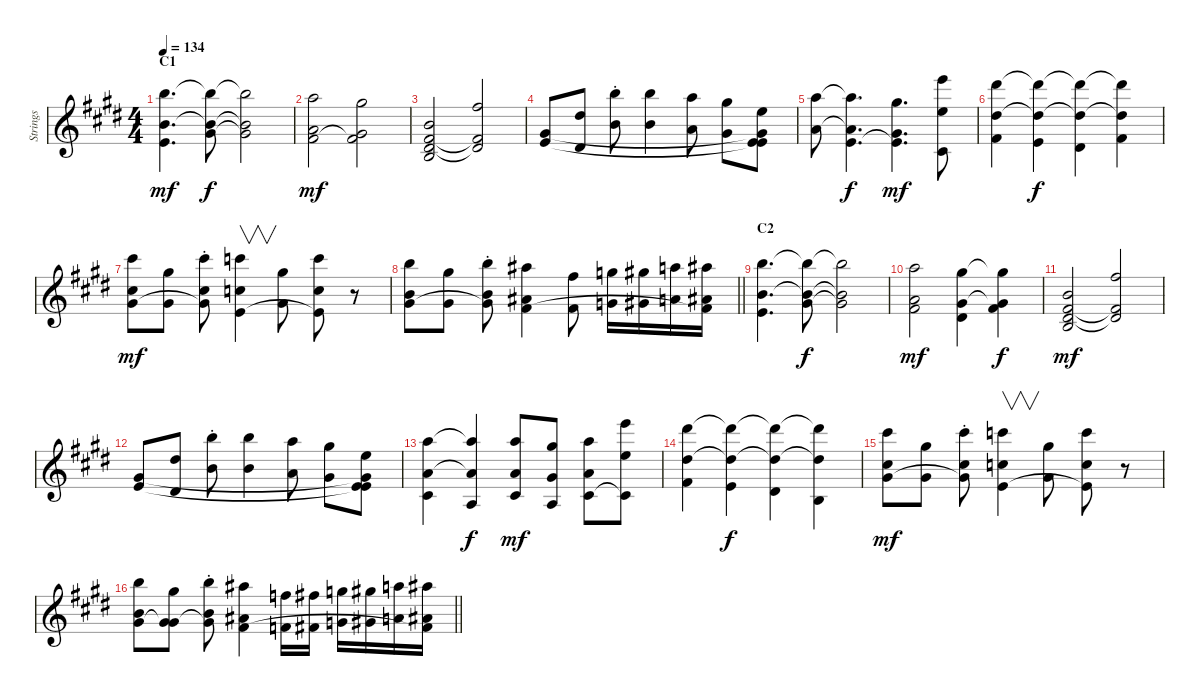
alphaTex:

\track ("Strings" "Strings") {instrument stringensemble1}
\staff {score}
\tuning (E4 B3 G3 D3 A2 E2 B1) {hide}
\ts (4 4)
\section ("" "C1")
\tempo 134
\clef g2
\ks e
(19.1 12.2 9.3).4{d dy mf} (19.1{t} 12.2{t} 13.3).8{dy f} (19.1{t} 12.2{t} 13.3{t}).2 |
(17.1 10.2 11.3).2{dy mf} (16.1 9.2 11.3{t}).2 |
(12.2 4.3 16.4 18.5).2 (14.1 16.4{t} 18.5{t}).2 |
(13.3 14.4).8 (11.1 4.2).8 (19.1{st} 12.2{st}).8 (19.1 12.2).4 (17.1 10.2).8 (16.1 9.2).8 (12.1 5.2 13.3{t} 14.4{t}).8 |
(17.1 10.2).8 (17.1{t} 10.2{t} 9.3).4{d dy f} (16.1 9.2 9.3{t}).4{d dy mf} (24.1 17.2 6.3).8 |
(23.1 16.2 11.3).4 (23.1{t} 16.2{t} 9.3).4{dy f} (23.1{t} 16.2{t} 8.3).4 (23.1{t} 16.2{t} 11.3).4 |
(21.1 14.2 13.3).8{dy mf} (16.1 9.2).8 (21.1{st} 14.2{st} 13.3{t}).8 (20.1 13.2 9.3).4{v} (16.1 9.2).8 (20.1 13.2 9.3{t}).8 r.8 |
\barLineRight lightlight
(19.1 12.2 13.3).8 (16.1 9.2).8 (19.1{st} 12.2{st} 13.3{t}).8 (18.1 11.2 11.3).4 (14.1 7.2).8 (15.1 8.2).16 (16.1 9.2).16 (17.1 10.2).16 (18.1 11.2 11.3{t}).16 |
\section ("" "C2")
(19.1 12.2 9.3).4{d} (19.1{t} 12.2{t} 13.3).8{dy f} (19.1{t} 12.2{t} 13.3{t}).2 |
(17.1 10.2 11.3).2{dy mf} (16.1 9.2 8.3).4 (16.1{t} 9.2{t} 11.3).4{dy f} |
(12.2 4.3 16.4 18.5).2{dy mf} (14.1 16.4{t} 18.5{t}).2 |
(13.3 14.4).8 (11.1 4.2).8 (19.1{st} 12.2{st}).8 (19.1 12.2).4 (17.1 10.2).8 (16.1 9.2).8 (12.1 5.2 13.3{t} 14.4{t}).8 |
(17.1 10.2 6.3).4 (17.1{t} 10.2{t} 2.3).4{dy f} (17.1 10.2 6.3).8{dy mf} (16.1 9.2 2.3).8 (17.1 10.2 6.3).8 (24.1 17.2 6.3{t}).8 |
(23.1 16.2 11.3).4 (23.1{t} 16.2{t} 9.3).4{dy f} (23.1{t} 16.2{t} 8.3).4 (23.1{t} 16.2{t} 4.3).4 |
(21.1 14.2 13.3).8{dy mf} (16.1 9.2).8 (21.1{st} 14.2{st} 13.3{t}).8 (20.1 13.2 9.3).4{v} (16.1 9.2).8 (20.1 13.2 9.3{t}).8 r.8 |
\barLineRight lightlight
(19.1 12.2 13.3).8 (16.1 9.2 13.3{t}).8 (19.1{st} 12.2{st} 13.3{t}).8 (18.1 11.2 11.3).4 (13.1 6.2).16 (14.1 7.2).16 (15.1 8.2).16 (16.1 9.2).16 (17.1 10.2).16 (18.1 11.2 11.3{t}).16
